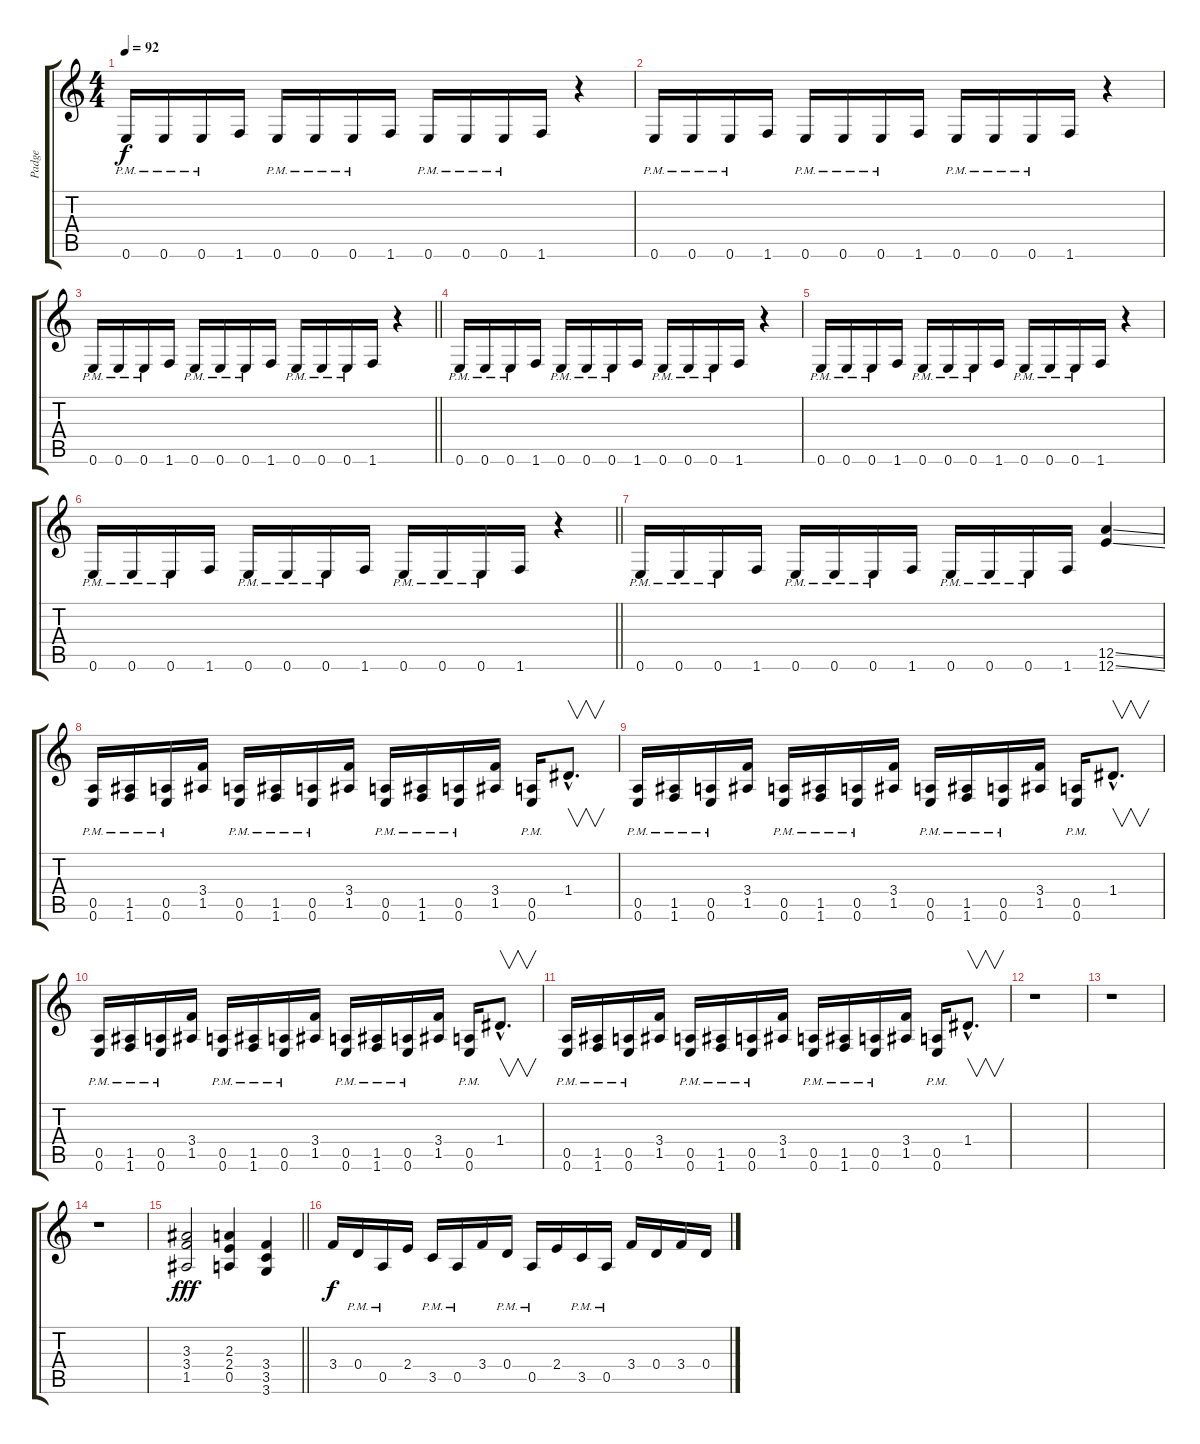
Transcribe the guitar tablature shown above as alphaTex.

\track ("Padge" "Padge") {instrument distortionguitar}
\staff {score tabs}
\tuning (E4 B3 G3 D3 A2 E2) {hide}
\ts (4 4)
\tempo 92
\clef g2
\ks c
0.6{pm}.16{dy f} 0.6{pm}.16 0.6{pm}.16 1.6.16 0.6{pm}.16 0.6{pm}.16 0.6{pm}.16 1.6.16 0.6{pm}.16 0.6{pm}.16 0.6{pm}.16 1.6.16 r.4 |
0.6{pm}.16 0.6{pm}.16 0.6{pm}.16 1.6.16 0.6{pm}.16 0.6{pm}.16 0.6{pm}.16 1.6.16 0.6{pm}.16 0.6{pm}.16 0.6{pm}.16 1.6.16 r.4 |
\barLineRight lightlight
0.6{pm}.16 0.6{pm}.16 0.6{pm}.16 1.6.16 0.6{pm}.16 0.6{pm}.16 0.6{pm}.16 1.6.16 0.6{pm}.16 0.6{pm}.16 0.6{pm}.16 1.6.16 r.4 |
0.6{pm}.16{volume 16} 0.6{pm}.16 0.6{pm}.16 1.6.16 0.6{pm}.16 0.6{pm}.16 0.6{pm}.16 1.6.16 0.6{pm}.16 0.6{pm}.16 0.6{pm}.16 1.6.16 r.4 |
0.6{pm}.16 0.6{pm}.16 0.6{pm}.16 1.6.16 0.6{pm}.16 0.6{pm}.16 0.6{pm}.16 1.6.16 0.6{pm}.16 0.6{pm}.16 0.6{pm}.16 1.6.16 r.4 |
\barLineRight lightlight
0.6{pm}.16 0.6{pm}.16 0.6{pm}.16 1.6.16 0.6{pm}.16 0.6{pm}.16 0.6{pm}.16 1.6.16 0.6{pm}.16 0.6{pm}.16 0.6{pm}.16 1.6.16 r.4 |
0.6{pm}.16 0.6{pm}.16 0.6{pm}.16 1.6.16 0.6{pm}.16 0.6{pm}.16 0.6{pm}.16 1.6.16 0.6{pm}.16 0.6{pm}.16 0.6{pm}.16 1.6.16 (12.5{ss} 12.6{ss}).4 |
(0.5{pm} 0.6{pm}).16{volume 16} (1.5{pm} 1.6{pm}).16 (0.5{pm} 0.6{pm}).16 (3.4 1.5).16 (0.5{pm} 0.6{pm}).16 (1.5{pm} 1.6{pm}).16 (0.5{pm} 0.6{pm}).16 (3.4 1.5).16 (0.5{pm} 0.6{pm}).16 (1.5{pm} 1.6{pm}).16 (0.5{pm} 0.6{pm}).16 (3.4 1.5).16 (0.5{pm} 0.6{pm}).16 1.4{hac}.8{v d} |
(0.5{pm} 0.6{pm}).16 (1.5{pm} 1.6{pm}).16 (0.5{pm} 0.6{pm}).16 (3.4 1.5).16 (0.5{pm} 0.6{pm}).16 (1.5{pm} 1.6{pm}).16 (0.5{pm} 0.6{pm}).16 (3.4 1.5).16 (0.5{pm} 0.6{pm}).16 (1.5{pm} 1.6{pm}).16 (0.5{pm} 0.6{pm}).16 (3.4 1.5).16 (0.5{pm} 0.6{pm}).16 1.4{hac}.8{v d} |
(0.5{pm} 0.6{pm}).16 (1.5{pm} 1.6{pm}).16 (0.5{pm} 0.6{pm}).16 (3.4 1.5).16 (0.5{pm} 0.6{pm}).16 (1.5{pm} 1.6{pm}).16 (0.5{pm} 0.6{pm}).16 (3.4 1.5).16 (0.5{pm} 0.6{pm}).16 (1.5{pm} 1.6{pm}).16 (0.5{pm} 0.6{pm}).16 (3.4 1.5).16 (0.5{pm} 0.6{pm}).16 1.4{hac}.8{v d} |
(0.5{pm} 0.6{pm}).16 (1.5{pm} 1.6{pm}).16 (0.5{pm} 0.6{pm}).16 (3.4 1.5).16 (0.5{pm} 0.6{pm}).16 (1.5{pm} 1.6{pm}).16 (0.5{pm} 0.6{pm}).16 (3.4 1.5).16 (0.5{pm} 0.6{pm}).16 (1.5{pm} 1.6{pm}).16 (0.5{pm} 0.6{pm}).16 (3.4 1.5).16 (0.5{pm} 0.6{pm}).16 1.4{hac}.8{v d} |
r.1 |
r.1 |
r.1 |
\barLineRight lightlight
(3.3 3.4 1.5).2{dy fff} (2.3 2.4 0.5).4 (3.4 3.5 3.6).4 |
3.4.16{dy f instrument distortionguitar} 0.4{pm}.16 0.5{pm}.16 2.4.16 3.5{pm}.16 0.5{pm}.16 3.4.16 0.4{pm}.16 0.5{pm}.16 2.4.16 3.5{pm}.16 0.5{pm}.16 3.4.16 0.4.16 3.4.16 0.4.16
